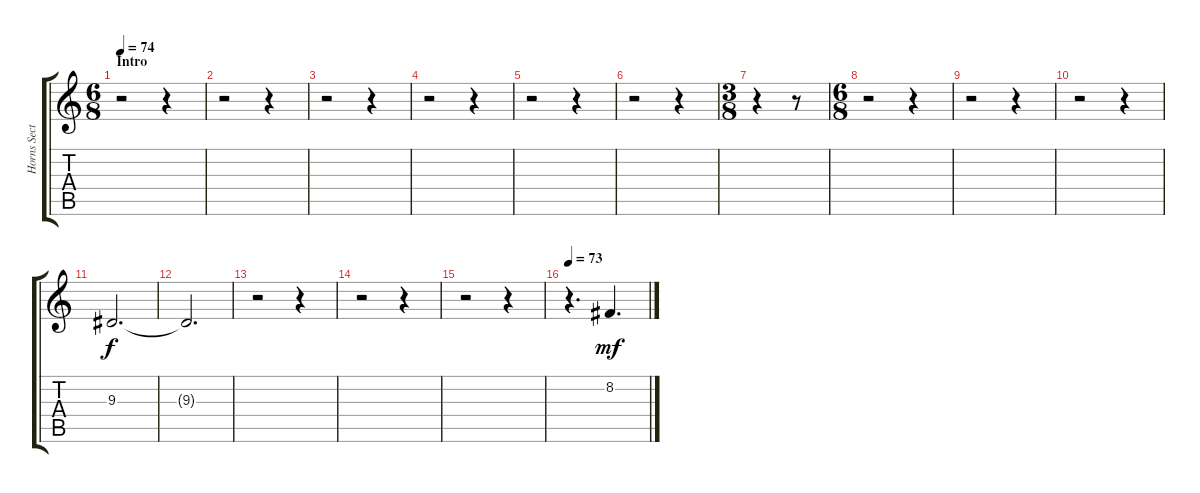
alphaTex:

\track ("Horns Section (SF Symphony)" "Horns Sect") {instrument frenchhorn}
\staff {score tabs}
\tuning (Eb4 Bb3 Gb3 Db3 Ab2 Eb2) {hide}
\ts (6 8)
\section ("" "Intro")
\tempo 74
\clef g2
\ks c
r.2{dy f instrument frenchhorn} r.4 |
r.2 r.4 |
r.2 r.4 |
r.2 r.4 |
r.2 r.4 |
r.2 r.4 |
\ts (3 8)
r.4 r.8 |
\ts (6 8)
r.2 r.4 |
r.2 r.4 |
r.2 r.4 |
9.3.2{d} |
9.3{t}.2{d volume 0} |
r.2 r.4 |
r.2 r.4 |
r.2 r.4 |
\tempo 73
r.4{d volume 16} 8.2.4{d dy mf}
